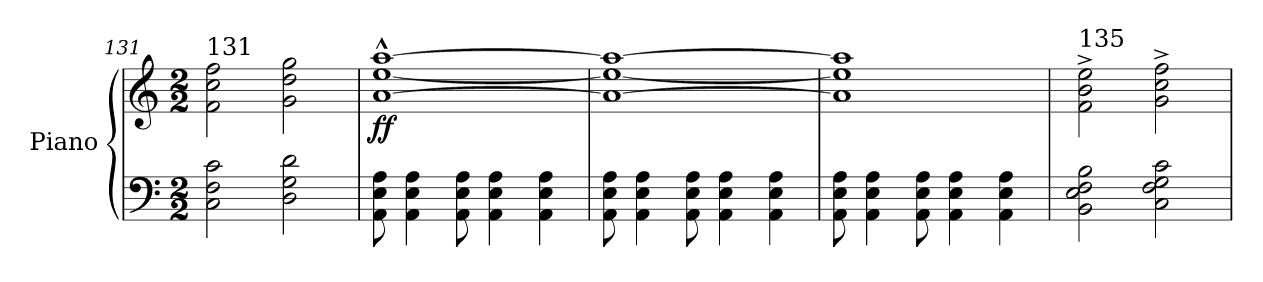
**kern	**kern	**dynam
*part1	*part1	*part1
*staff2	*staff1	*staff1/2
*I"Piano	*	*
*I'Pno	*	*
!!LO:LB:g=z
*clefF4	*clefG2	*
*k[]	*k[]	*
*C:	*C:	*
*M2/2	*M2/2	*
=131	=131	=131
!	!LO:TX:a:t=131	!
2C\ 2F\ 2c\	2f\ 2cc\ 2ff\	.
2D\ 2G\ 2d\	2g\ 2dd\ 2gg\	.
=132	=132	=132
*	*^	*
*	*	*^	*
!	!	!	!	!LO:DY:b
8AA\ 8E\ 8A\	[1aa^^	[1ee	[1a	ff
4AA\ 4E\ 4A\	.	.	.	.
8AA\ 8E\ 8A\	.	.	.	.
4AA\ 4E\ 4A\	.	.	.	.
4AA\ 4E\ 4A\	.	.	.	.
=133	=133	=133	=133	=133
8AA\ 8E\ 8A\	1aa_	1ee_	1a_	.
4AA\ 4E\ 4A\	.	.	.	.
8AA\ 8E\ 8A\	.	.	.	.
4AA\ 4E\ 4A\	.	.	.	.
4AA\ 4E\ 4A\	.	.	.	.
=134	=134	=134	=134	=134
8AA\ 8E\ 8A\	1aa]	1ee]	1a]	.
4AA\ 4E\ 4A\	.	.	.	.
8AA\ 8E\ 8A\	.	.	.	.
4AA\ 4E\ 4A\	.	.	.	.
4AA\ 4E\ 4A\	.	.	.	.
*	*v	*v	*v	*
=135	=135	=135
!	!LO:TX:a:t=135	!
2BB\ 2E\ 2F\ 2B\	2f\^ 2b\^ 2ee\^	.
2C\ 2F\ 2G\ 2c\	2g\^ 2cc\^ 2ff\^	.
=	=	=
*-	*-	*-
